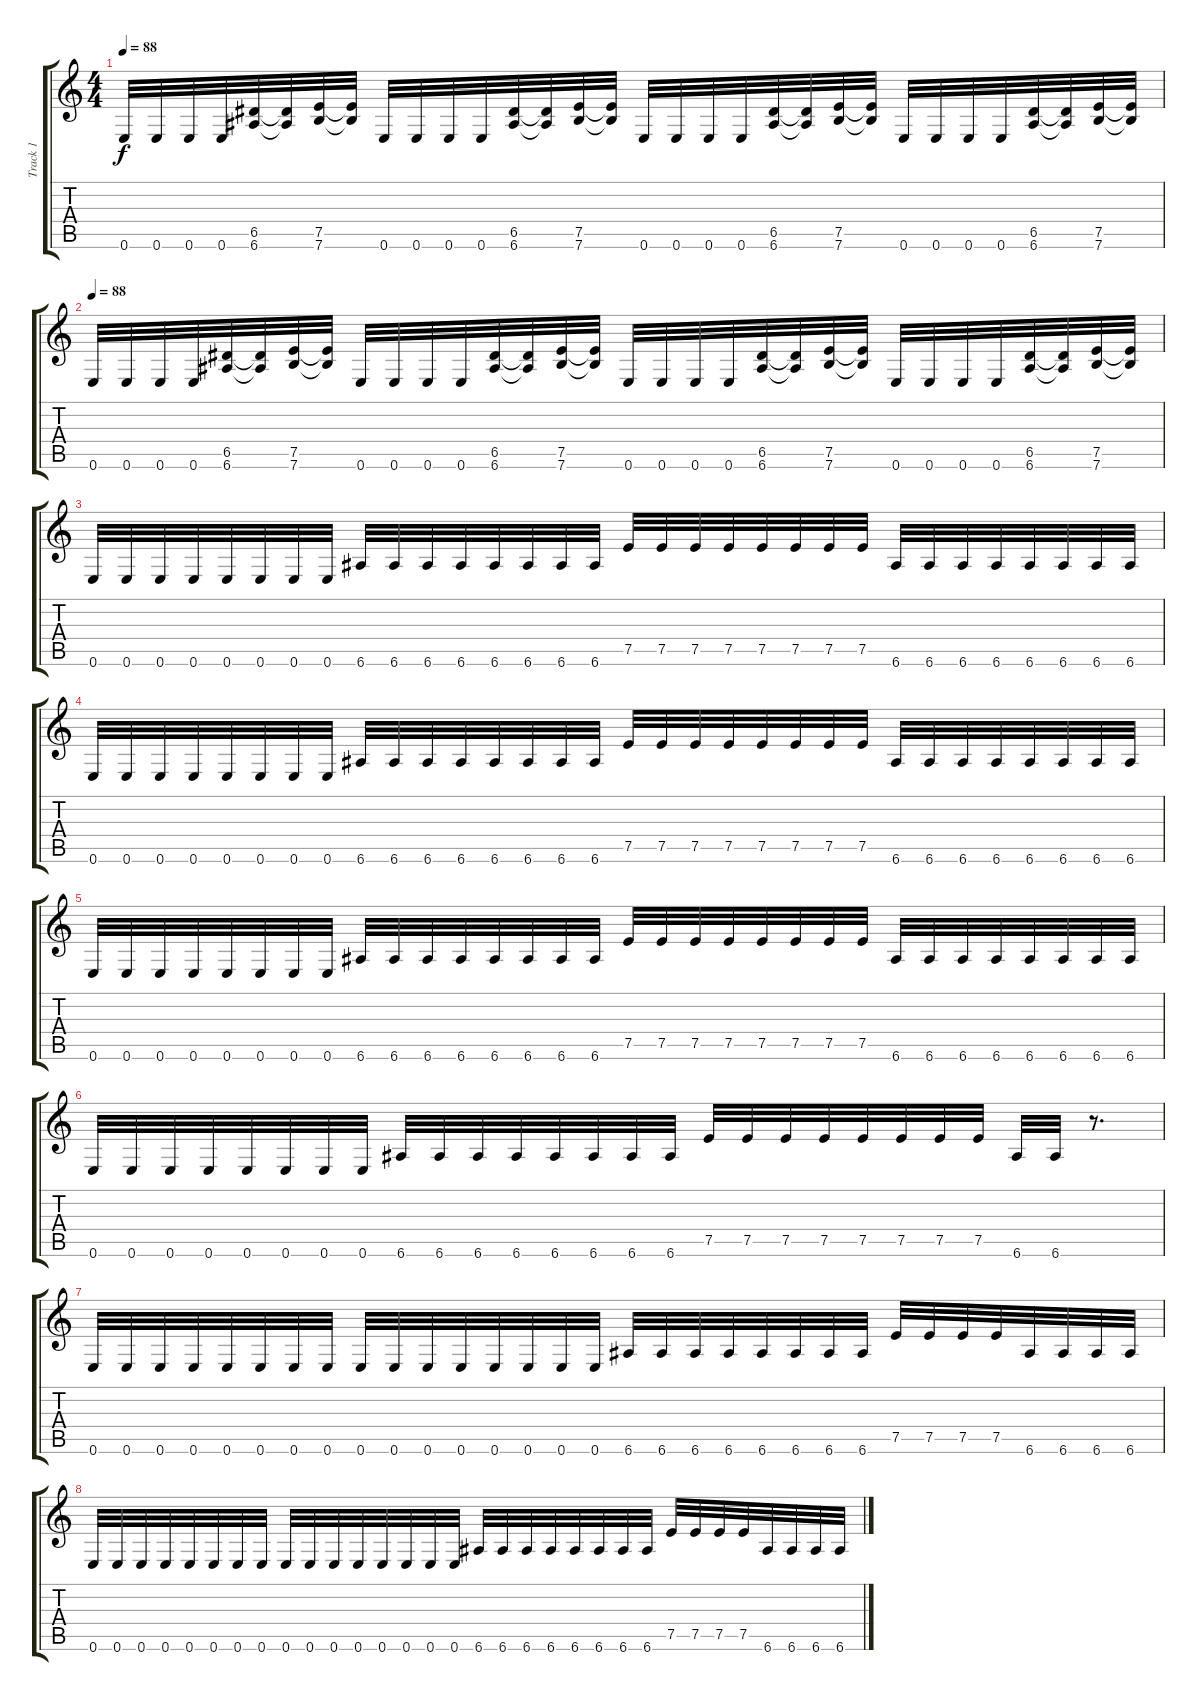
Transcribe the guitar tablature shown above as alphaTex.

\track ("Track 1" "Track 1") {instrument overdrivenguitar}
\staff {score tabs}
\tuning (E4 B3 G3 D3 A2 E2) {hide}
\ts (4 4)
\tempo 88
\clef g2
\ks c
0.6.32{dy f} 0.6.32 0.6.32 0.6.32 (6.5 6.6).32 (6.5{t} 6.6{t}).32 (7.5 7.6).32 (7.5{t} 7.6{t}).32 0.6.32 0.6.32 0.6.32 0.6.32 (6.5 6.6).32 (6.5{t} 6.6{t}).32 (7.5 7.6).32 (7.5{t} 7.6{t}).32 0.6.32 0.6.32 0.6.32 0.6.32 (6.5 6.6).32 (6.5{t} 6.6{t}).32 (7.5 7.6).32 (7.5{t} 7.6{t}).32 0.6.32 0.6.32 0.6.32 0.6.32 (6.5 6.6).32 (6.5{t} 6.6{t}).32 (7.5 7.6).32 (7.5{t} 7.6{t}).32 |
\tempo 88
0.6.32 0.6.32 0.6.32 0.6.32 (6.5 6.6).32 (6.5{t} 6.6{t}).32 (7.5 7.6).32 (7.5{t} 7.6{t}).32 0.6.32 0.6.32 0.6.32 0.6.32 (6.5 6.6).32 (6.5{t} 6.6{t}).32 (7.5 7.6).32 (7.5{t} 7.6{t}).32 0.6.32 0.6.32 0.6.32 0.6.32 (6.5 6.6).32 (6.5{t} 6.6{t}).32 (7.5 7.6).32 (7.5{t} 7.6{t}).32 0.6.32 0.6.32 0.6.32 0.6.32 (6.5 6.6).32 (6.5{t} 6.6{t}).32 (7.5 7.6).32 (7.5{t} 7.6{t}).32 |
0.6.32 0.6.32 0.6.32 0.6.32 0.6.32 0.6.32 0.6.32 0.6.32 6.6.32 6.6.32 6.6.32 6.6.32 6.6.32 6.6.32 6.6.32 6.6.32 7.5.32 7.5.32 7.5.32 7.5.32 7.5.32 7.5.32 7.5.32 7.5.32 6.6.32 6.6.32 6.6.32 6.6.32 6.6.32 6.6.32 6.6.32 6.6.32 |
0.6.32 0.6.32 0.6.32 0.6.32 0.6.32 0.6.32 0.6.32 0.6.32 6.6.32 6.6.32 6.6.32 6.6.32 6.6.32 6.6.32 6.6.32 6.6.32 7.5.32 7.5.32 7.5.32 7.5.32 7.5.32 7.5.32 7.5.32 7.5.32 6.6.32 6.6.32 6.6.32 6.6.32 6.6.32 6.6.32 6.6.32 6.6.32 |
0.6.32 0.6.32 0.6.32 0.6.32 0.6.32 0.6.32 0.6.32 0.6.32 6.6.32 6.6.32 6.6.32 6.6.32 6.6.32 6.6.32 6.6.32 6.6.32 7.5.32 7.5.32 7.5.32 7.5.32 7.5.32 7.5.32 7.5.32 7.5.32 6.6.32 6.6.32 6.6.32 6.6.32 6.6.32 6.6.32 6.6.32 6.6.32 |
0.6.32 0.6.32 0.6.32 0.6.32 0.6.32 0.6.32 0.6.32 0.6.32 6.6.32 6.6.32 6.6.32 6.6.32 6.6.32 6.6.32 6.6.32 6.6.32 7.5.32 7.5.32 7.5.32 7.5.32 7.5.32 7.5.32 7.5.32 7.5.32 6.6.32 6.6.32 r.8{d} |
0.6.32 0.6.32 0.6.32 0.6.32 0.6.32 0.6.32 0.6.32 0.6.32 0.6.32 0.6.32 0.6.32 0.6.32 0.6.32 0.6.32 0.6.32 0.6.32 6.6.32 6.6.32 6.6.32 6.6.32 6.6.32 6.6.32 6.6.32 6.6.32 7.5.32 7.5.32 7.5.32 7.5.32 6.6.32 6.6.32 6.6.32 6.6.32 |
0.6.32 0.6.32 0.6.32 0.6.32 0.6.32 0.6.32 0.6.32 0.6.32 0.6.32 0.6.32 0.6.32 0.6.32 0.6.32 0.6.32 0.6.32 0.6.32 6.6.32 6.6.32 6.6.32 6.6.32 6.6.32 6.6.32 6.6.32 6.6.32 7.5.32 7.5.32 7.5.32 7.5.32 6.6.32 6.6.32 6.6.32 6.6.32
